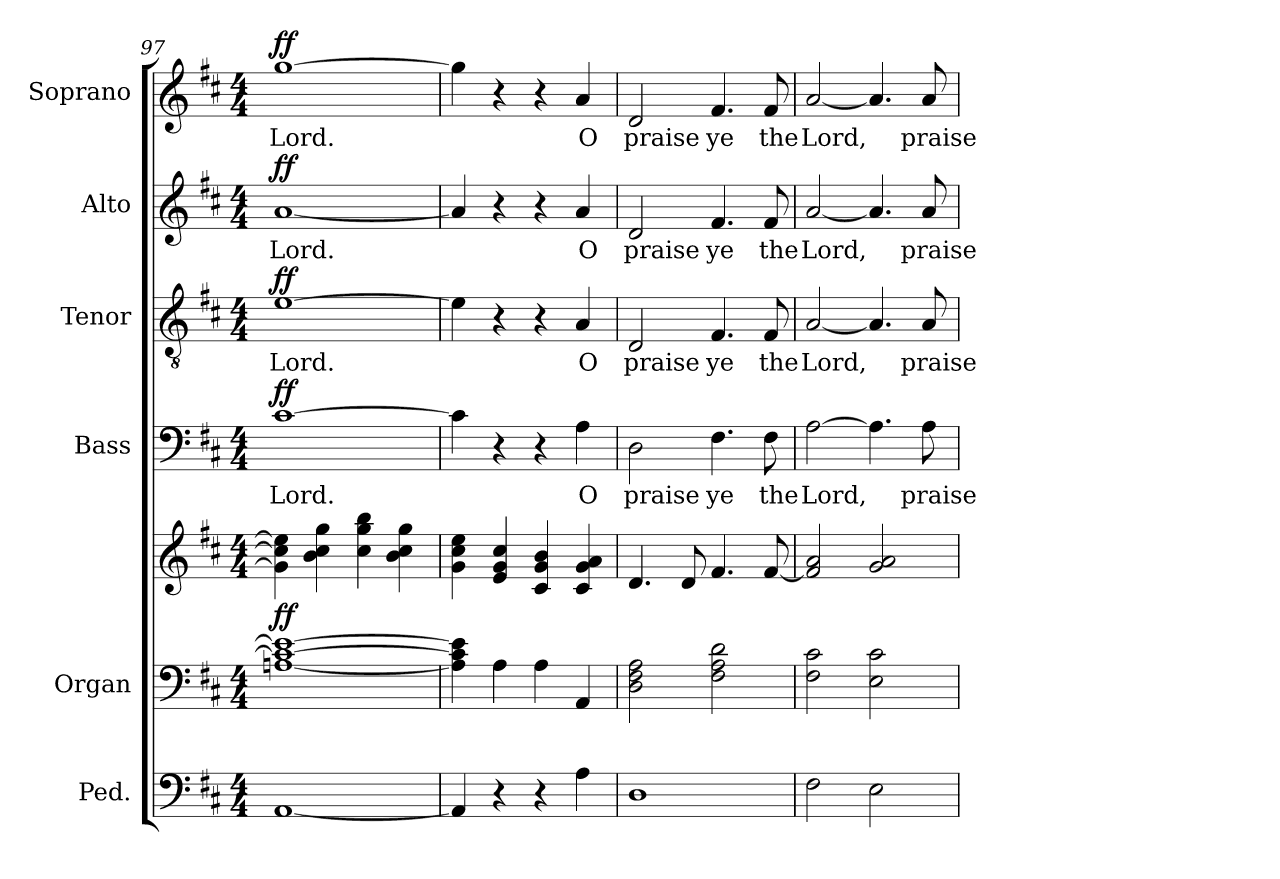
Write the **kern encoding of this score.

**kern	**kern	**kern	**dynam	**kern	**text	**dynam	**kern	**text	**dynam	**kern	**text	**dynam	**kern	**text	**dynam
*part6	*part5	*part5	*part5	*part4	*part4	*part4	*part3	*part3	*part3	*part2	*part2	*part2	*part1	*part1	*part1
*staff7	*staff6	*staff5	*staff5/6	*staff4	*staff4	*staff4	*staff3	*staff3	*staff3	*staff2	*staff2	*staff2	*staff1	*staff1	*staff1
*I"Ped.	*I"Organ	*	*	*I"Bass	*	*	*I"Tenor	*	*	*I"Alto	*	*	*I"Soprano	*	*
*	*	*	*	*I'B.	*	*	*I'T.	*	*	*I'A.	*	*	*I'S.	*	*
!!LO:PB:g=z
*clefF4	*clefF4	*clefG2	*	*clefF4	*	*	*clefGv2	*	*	*clefG2	*	*	*clefG2	*	*
*	*	*	*	*	*	*	*ITrd7c12	*	*	*	*	*	*	*	*
*k[f#c#]	*k[f#c#]	*k[f#c#]	*	*k[f#c#]	*	*	*k[f#c#]	*	*	*k[f#c#]	*	*	*k[f#c#]	*	*
*D:	*D:	*D:	*	*D:	*	*	*D:	*	*	*D:	*	*	*D:	*	*
*M4/4	*M4/4	*M4/4	*	*M4/4	*	*	*M4/4	*	*	*M4/4	*	*	*M4/4	*	*
=97	=97	=97	=97	=97	=97	=97	=97	=97	=97	=97	=97	=97	=97	=97	=97
!	!	!	!	!	!LO:LY:b:color=#000000	!	!	!	!	!	!	!	!	!	!
!	!	!	!	!	!	!	!	!LO:LY:b:color=#000000	!	!	!	!	!	!	!
!	!	!	!	!	!	!	!	!	!	!	!LO:LY:b:color=#000000	!	!	!	!
!	!	!	!	!	!	!	!	!	!	!	!	!	!	!LO:LY:b:color=#000000	!
[1AAi	[1Ani 1c#i_ 1ei_	4gi\] 4cc#i] 4eei]	ff	[1c#i	Lord.	ff	[1Ei	Lord.	ff	[1ai	Lord.	ff	[1ggi	Lord.	ff
.	.	4bi\ 4cc#i 4ggi	.	.	.	.	.	.	.	.	.	.	.	.	.
.	.	4cc#i\ 4ggi 4bbi	.	.	.	.	.	.	.	.	.	.	.	.	.
.	.	4bi\ 4cc#i 4ggi	.	.	.	.	.	.	.	.	.	.	.	.	.
=98	=98	=98	=98	=98	=98	=98	=98	=98	=98	=98	=98	=98	=98	=98	=98
4AAi/]	4Ai\] 4c#i] 4ei]	4gi\ 4cc#i 4eei	.	4c#i\]	.	.	4Ei\]	.	.	4ai/]	.	.	4ggi\]	.	.
4r	4Ai\	4ei/ 4gi 4cc#i	.	4r	.	.	4r	.	.	4r	.	.	4r	.	.
4r	4Ai\	4c#i/ 4gi 4bi	.	4r	.	.	4r	.	.	4r	.	.	4r	.	.
!	!	!	!	!	!LO:LY:b:color=#000000	!	!	!	!	!	!	!	!	!	!
!	!	!	!	!	!	!	!	!LO:LY:b:color=#000000	!	!	!	!	!	!	!
!	!	!	!	!	!	!	!	!	!	!	!LO:LY:b:color=#000000	!	!	!	!
!	!	!	!	!	!	!	!	!	!	!	!	!	!	!LO:LY:b:color=#000000	!
4Ai\	4AAi/	4c#i/ 4gi 4ai	.	4Ai\	O	.	4AAi/	O	.	4ai/	O	.	4ai/	O	.
=99	=99	=99	=99	=99	=99	=99	=99	=99	=99	=99	=99	=99	=99	=99	=99
!	!	!	!	!	!LO:LY:b:color=#000000	!	!	!	!	!	!	!	!	!	!
!	!	!	!	!	!	!	!	!LO:LY:b:color=#000000	!	!	!	!	!	!	!
!	!	!	!	!	!	!	!	!	!	!	!LO:LY:b:color=#000000	!	!	!	!
!	!	!	!	!	!	!	!	!	!	!	!	!	!	!LO:LY:b:color=#000000	!
1Di	2Di\ 2F#i 2Ai	4.di/	.	2Di\	praise	.	2DDi/	praise	.	2di/	praise	.	2di/	praise	.
.	.	8di/	.	.	.	.	.	.	.	.	.	.	.	.	.
!	!	!	!	!	!LO:LY:b:color=#000000	!	!	!	!	!	!	!	!	!	!
!	!	!	!	!	!	!	!	!LO:LY:b:color=#000000	!	!	!	!	!	!	!
!	!	!	!	!	!	!	!	!	!	!	!LO:LY:b:color=#000000	!	!	!	!
!	!	!	!	!	!	!	!	!	!	!	!	!	!	!LO:LY:b:color=#000000	!
.	2F#i\ 2Ai 2di	4.f#i/	.	4.F#i\	ye	.	4.FF#i/	ye	.	4.f#i/	ye	.	4.f#i/	ye	.
!	!	!	!	!	!LO:LY:b:color=#000000	!	!	!	!	!	!	!	!	!	!
!	!	!	!	!	!	!	!	!LO:LY:b:color=#000000	!	!	!	!	!	!	!
!	!	!	!	!	!	!	!	!	!	!	!LO:LY:b:color=#000000	!	!	!	!
!	!	!	!	!	!	!	!	!	!	!	!	!	!	!LO:LY:b:color=#000000	!
.	.	[8f#i/	.	8F#i\	the	.	8FF#i/	the	.	8f#i/	the	.	8f#i/	the	.
=100	=100	=100	=100	=100	=100	=100	=100	=100	=100	=100	=100	=100	=100	=100	=100
!	!	!	!	!	!LO:LY:b:color=#000000	!	!	!	!	!	!	!	!	!	!
!	!	!	!	!	!	!	!	!LO:LY:b:color=#000000	!	!	!	!	!	!	!
!	!	!	!	!	!	!	!	!	!	!	!LO:LY:b:color=#000000	!	!	!	!
!	!	!	!	!	!	!	!	!	!	!	!	!	!	!LO:LY:b:color=#000000	!
2F#i\	2F#i\ 2c#i	2f#i/] 2ai	.	[2Ai\	Lord,	.	[2AAi/	Lord,	.	[2ai/	Lord,	.	[2ai/	Lord,	.
2Ei\	2Ei\ 2c#i	2gi/ 2ai	.	4.Ai\]	.	.	4.AAi/]	.	.	4.ai/]	.	.	4.ai/]	.	.
!	!	!	!	!	!LO:LY:b:color=#000000	!	!	!	!	!	!	!	!	!	!
!	!	!	!	!	!	!	!	!LO:LY:b:color=#000000	!	!	!	!	!	!	!
!	!	!	!	!	!	!	!	!	!	!	!LO:LY:b:color=#000000	!	!	!	!
!	!	!	!	!	!	!	!	!	!	!	!	!	!	!LO:LY:b:color=#000000	!
.	.	.	.	8Ai\	praise	.	8AAi/	praise	.	8ai/	praise	.	8ai/	praise	.
=	=	=	=	=	=	=	=	=	=	=	=	=	=	=	=
*-	*-	*-	*-	*-	*-	*-	*-	*-	*-	*-	*-	*-	*-	*-	*-
